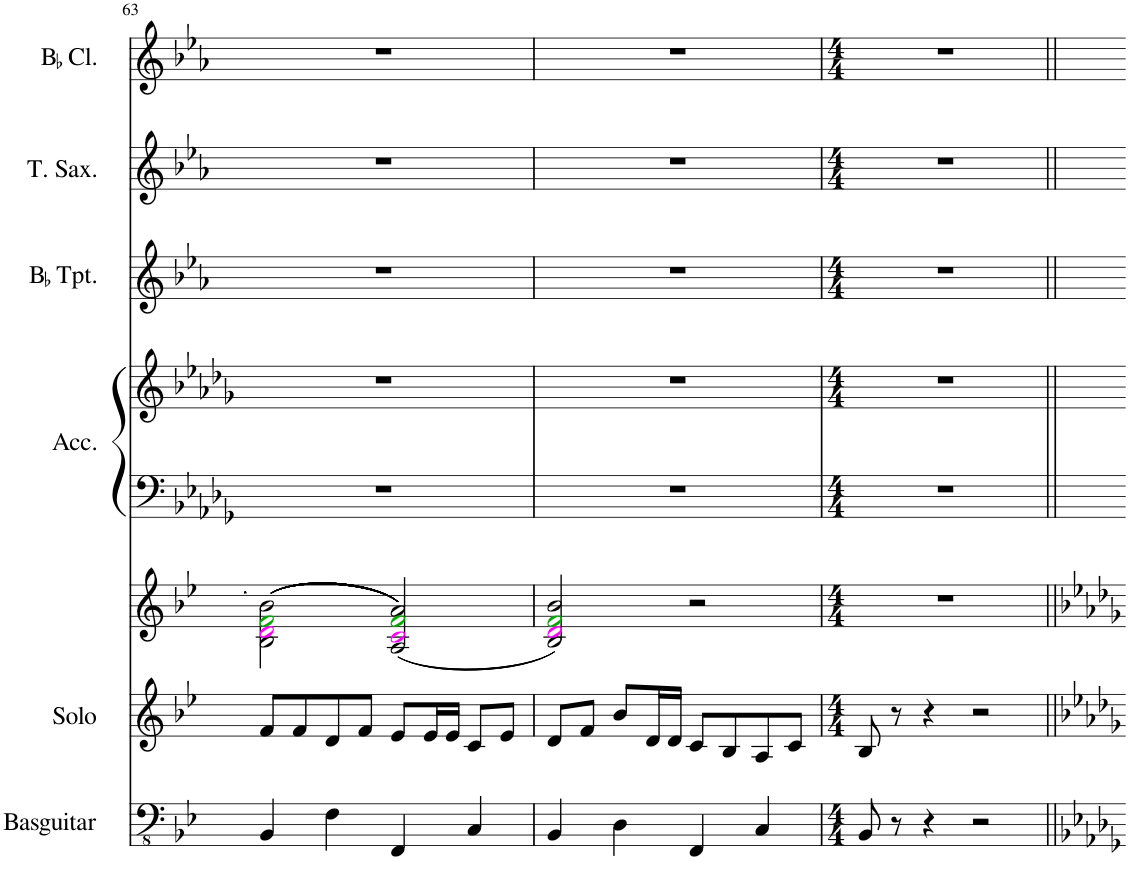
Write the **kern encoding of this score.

**kern	**kern	**kern	**kern	**kern	**kern	**kern	**kern
*part7	*part6	*part5	*part4	*part4	*part3	*part2	*part1
*staff8	*staff7	*staff6	*staff5	*staff4	*staff3	*staff2	*staff1
*I"Basguitar	*I"Solo	*I"Soprano	*I"Accordion	*	*I"BaccidentalFlat Trumpet	*I"Tenor Saxophone	*I"BaccidentalFlat Clarinet
*I'Basguitar	*I'Solo	*I'S	*I'Acc.	*	*I'BaccidentalFlat Tpt.	*I'T. Sax.	*I'BaccidentalFlat Cl.
!!LO:PB:g=z
*clefFv4	*clefG2	*clefG2	*clefF4	*clefG2	*clefG2	*clefG2	*clefG2
*	*	*	*	*	*Trd1c2	*Trd8c14	*Trd1c2
*k[b-e-]	*k[b-e-]	*k[b-e-]	*k[b-e-a-d-g-]	*k[b-e-a-d-g-]	*k[b-e-a-]	*k[b-e-a-]	*k[b-e-a-]
*M4/4	*M4/4	*M4/4	*M4/4	*M4/4	*M4/4	*M4/4	*M4/4
=63	=63	=63	=63	=63	=63	=63	=63
4BBB-/	8f/L	((((((((((((2B-\ 2di\ 2fj\ 2b-\	1r	1r	1r	1r	1r
.	8f/	.	.	.	.	.	.
4FF\	8d/	.	.	.	.	.	.
.	8f/J	.	.	.	.	.	.
4FFF/	8e-/L	((2A/ 2ci/ 2fj/ 2a/))))))))))))	.	.	.	.	.
.	16e-/L	.	.	.	.	.	.
.	16e-/JJ	.	.	.	.	.	.
4CC/	8c/L	.	.	.	.	.	.
.	8e-/J	.	.	.	.	.	.
=64	=64	=64	=64	=64	=64	=64	=64
4BBB-/	8d/L	2B-/ 2di/ 2fj/ 2b-/))	1r	1r	1r	1r	1r
.	8f/J	.	.	.	.	.	.
4DD\	8b-/L	.	.	.	.	.	.
.	16d/L	.	.	.	.	.	.
.	16d/JJ	.	.	.	.	.	.
4FFF/	8c/L	2r	.	.	.	.	.
.	8B-/	.	.	.	.	.	.
4CC/	8A/	.	.	.	.	.	.
.	8c/J	.	.	.	.	.	.
=65	=65	=65	=65	=65	=65	=65	=65
*M4/4	*M4/4	*M4/4	*M4/4	*M4/4	*M4/4	*M4/4	*M4/4
8BBB-/	8B-/	1r	1r	1r	1r	1r	1r
8r	8r	.	.	.	.	.	.
4r	4r	.	.	.	.	.	.
2r	2r	.	.	.	.	.	.
=||	=||	=||	=||	=||	=||	=||	=||
*-	*-	*-	*-	*-	*-	*-	*-
